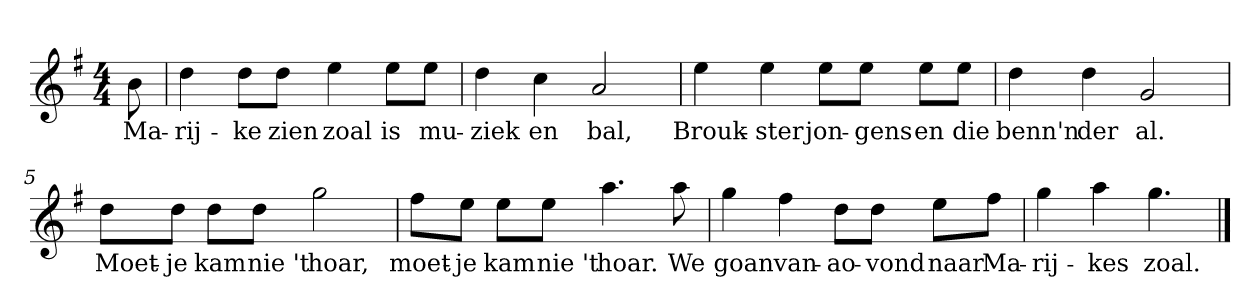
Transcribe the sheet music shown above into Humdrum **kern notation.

**kern	**text
*part1	*part1
*staff1	*staff1
*clefG2	*
*k[f#]	*
*G:	*
*M4/4	*
*MM120	*
=	=
8b	Ma-
=1	=1
4dd	-rij-
8dd\L	-ke
8dd\J	zien
4ee	zoal
8ee\L	is
8ee\J	mu-
=2	=2
4dd	-ziek
4cc	en
2a	bal,
=3	=3
4ee	Brouk-
4ee	-ster
8ee\L	jon-
8ee\J	-gens
8ee\L	en
8ee\J	die
=4	=4
4dd	benn'n
4dd	der
2g	al.
=5	=5
8dd\L	Moet-
8dd\J	-je
8dd\L	kam
8dd\J	nie 't
2gg	hoar,
=6	=6
8ff#\L	moet-
8ee\J	-je
8ee\L	kam
8ee\J	nie 't
4.aa	hoar.
8aa	We
=7	=7
4gg	goan
4ff#	van-
8dd\L	-ao-
8dd\J	-vond
8ee\L	naar
8ff#\J	Ma-
=8	=8
4gg	-rij-
4aa	-kes
4.gg	zoal.
==	==
*-	*-
